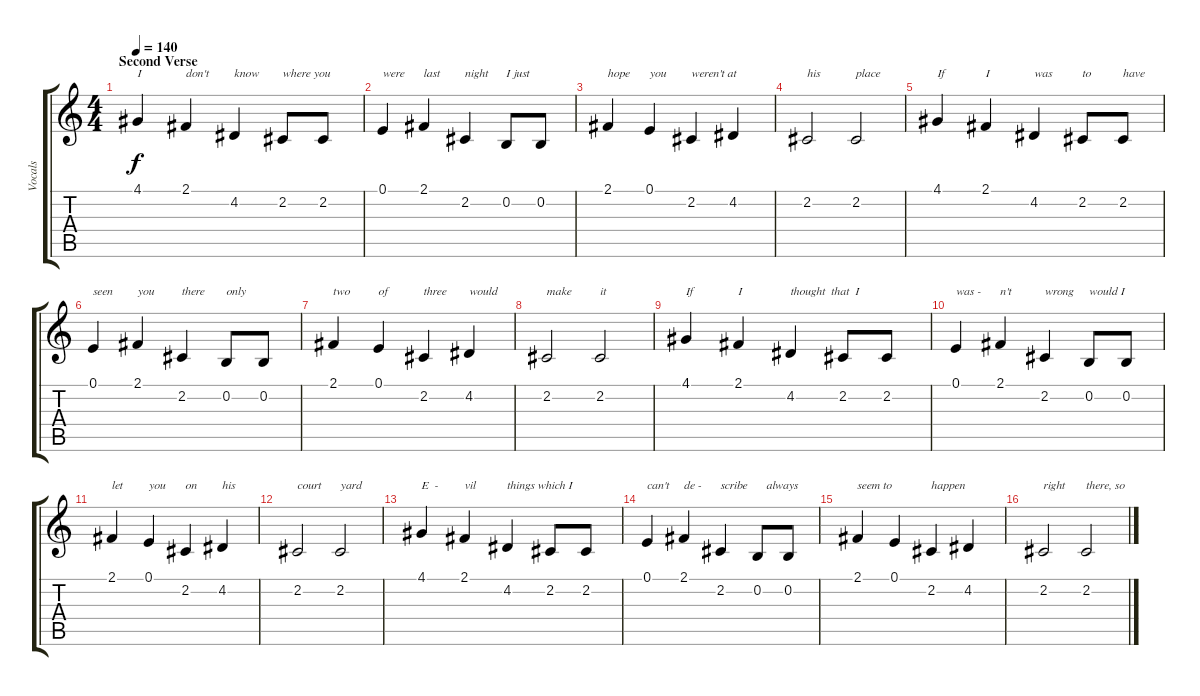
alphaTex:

\track ("Vocals" "Vocals") {instrument synthbrass1}
\staff {score tabs}
\tuning (E4 B3 G3 D3 A2 E2) {hide}
\ts (4 4)
\section ("" "Second Verse")
\tempo 140
\clef g2
\ks c
4.1.4{txt "I " dy f} 2.1.4{txt "don't"} 4.2.4{txt "know"} 2.2.8{txt "where you"} 2.2.8 |
0.1.4{txt "were"} 2.1.4{txt "last"} 2.2.4{txt "night"} 0.2.8{txt "I just"} 0.2.8 |
2.1.4{txt "hope"} 0.1.4{txt "you"} 2.2.4{txt "weren't at"} 4.2.4 |
2.2.2{txt "his"} 2.2.2{txt "place"} |
4.1.4{txt "If"} 2.1.4{txt "I "} 4.2.4{txt "was"} 2.2.8{txt "to "} 2.2.8{txt "have"} |
0.1.4{txt "seen"} 2.1.4{txt "you"} 2.2.4{txt "there"} 0.2.8{txt "only"} 0.2.8 |
2.1.4{txt "two"} 0.1.4{txt "of"} 2.2.4{txt "three"} 4.2.4{txt "would"} |
2.2.2{txt "make"} 2.2.2{txt "it"} |
4.1.4{txt "If"} 2.1.4{txt "I"} 4.2.4{txt "thought  that  I"} 2.2.8 2.2.8 |
0.1.4{txt "was -"} 2.1.4{txt "n't"} 2.2.4{txt "wrong"} 0.2.8{txt "would I"} 0.2.8 |
2.1.4{txt "let"} 0.1.4{txt "you"} 2.2.4{txt "on"} 4.2.4{txt "his"} |
2.2.2{txt "court"} 2.2.2{txt "yard"} |
4.1.4{txt "E  -"} 2.1.4{txt "vil"} 4.2.4{txt "things which I"} 2.2.8 2.2.8 |
0.1.4{txt "can't"} 2.1.4{txt "de -"} 2.2.4{txt "scribe"} 0.2.8{txt "   always"} 0.2.8 |
2.1.4{txt "seem to"} 0.1.4 2.2.4{txt "happen"} 4.2.4 |
2.2.2{txt "right"} 2.2.2{txt "there, so"}
